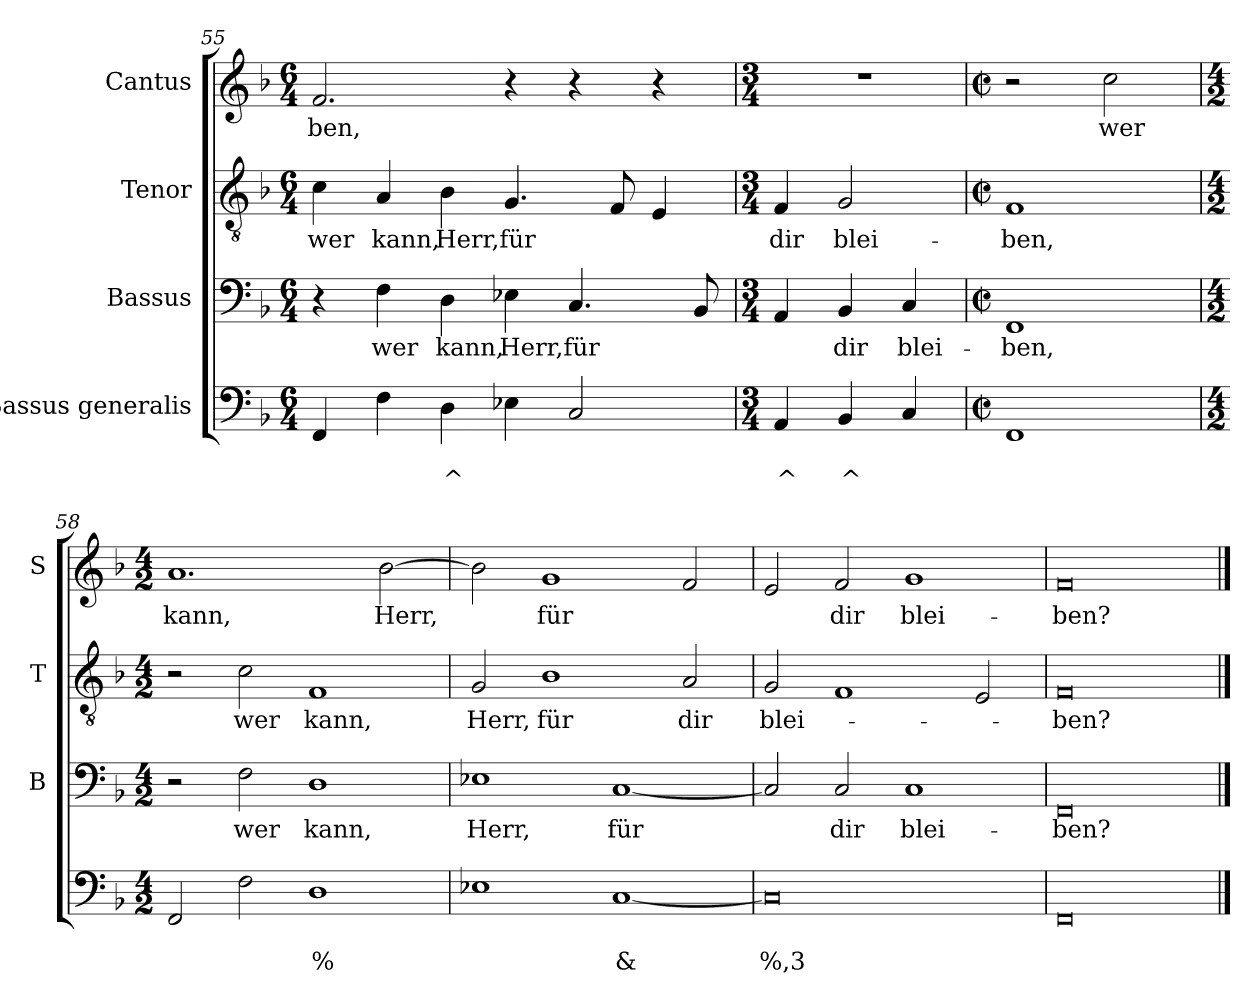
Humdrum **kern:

**kern	**text	**text	**kern	**text	**kern	**text	**kern	**text
*part4	*part4	*part4	*part3	*part3	*part2	*part2	*part1	*part1
*staff4	*staff4	*staff4	*staff3	*staff3	*staff2	*staff2	*staff1	*staff1
*I"Bassus generalis	*	*	*I"Bassus	*	*I"Tenor	*	*I"Cantus	*
*	*	*	*I'B	*	*I'T	*	*I'S	*
*clefF4	*	*	*clefF4	*	*clefGv2	*	*clefG2	*
*k[b-]	*	*	*k[b-]	*	*k[b-]	*	*k[b-]	*
*F:	*	*	*F:	*	*F:	*	*F:	*
*M6/4	*	*	*M6/4	*	*M6/4	*	*M6/4	*
=55	=55	=55	=55	=55	=55	=55	=55	=55
!	!	!	!	!	!	!LO:LY:b	!	!LO:LY:b
4FF/	.	.	4r	.	4c\	wer	2.f/	-ben,
!	!	!	!	!LO:LY:b	!	!LO:LY:b	!	!
4F\	.	.	4F\	wer	4A/	kann,	.	.
!	!	!LO:LY:b	!	!LO:LY:b	!	!LO:LY:b	!	!
4D\	.	^	4D\	kann,	4B-\	Herr,	.	.
!	!	!	!	!LO:LY:b	!	!LO:LY:b	!	!
4E-X\	.	.	4E-X\	Herr,	4.G/	für	4r	.
!	!	!	!	!LO:LY:b	!	!	!	!
2C/	.	.	4.C/	für	.	.	4r	.
.	.	.	.	.	8F/	.	.	.
.	.	.	.	.	4E/	.	4r	.
.	.	.	8BB-/	.	.	.	.	.
=56	=56	=56	=56	=56	=56	=56	=56	=56
*M3/4	*	*	*M3/4	*	*M3/4	*	*M3/4	*
!	!	!LO:LY:b	!	!	!	!LO:LY:b	!	!
4AA/	.	^	4AA/	.	4F/	dir	2.r	.
!	!	!LO:LY:b	!	!LO:LY:b	!	!LO:LY:b	!	!
4BB-/	.	^	4BB-/	dir	2G/	blei-	.	.
!	!	!	!	!LO:LY:b	!	!	!	!
4C/	.	.	4C/	blei-	.	.	.	.
!!LO:LB:g=z
=57	=57	=57	=57	=57	=57	=57	=57	=57
*M2/2	*	*	*M2/2	*	*M2/2	*	*M2/2	*
*met(c|)	*	*	*met(c|)	*	*met(c|)	*	*met(c|)	*
!	!	!	!	!LO:LY:b	!	!LO:LY:b	!	!
1FF	.	.	1FF	-ben,	1F	-ben,	2r	.
!	!	!	!	!	!	!	!	!LO:LY:b
.	.	.	.	.	.	.	2cc\	wer
=58	=58	=58	=58	=58	=58	=58	=58	=58
*M4/2	*	*	*M4/2	*	*M4/2	*	*M4/2	*
*^	*	*	*	*	*	*	*	*
!	!	!	!	!	!	!	!	!	!LO:LY:b
2FF/	2ryy	.	.	2r	.	2r	.	1.a	kann,
!	!	!	!	!	!LO:LY:b	!	!LO:LY:b	!	!
2F\	2ryy	.	.	2F\	wer	2c\	wer	.	.
!	!	!	!LO:LY:b	!	!LO:LY:b	!	!LO:LY:b	!	!
1D	2ryy	.	%	1D	kann,	1F	kann,	.	.
!	!	!	!LO:LY:b	!	!	!	!	!	!LO:LY:b
.	2ryy	.	^	.	.	.	.	[2b-\	Herr,
=59	=59	=59	=59	=59	=59	=59	=59	=59	=59
!	!	!	!	!	!LO:LY:b	!	!LO:LY:b	!	!
1E-X	2ryy	.	.	1E-X	Herr,	2G/	Herr,	2b-\]	.
!	!	!	!	!	!	!	!LO:LY:b	!	!LO:LY:b
.	2ryy	.	.	.	.	1B-	für	1g	für
!	!	!	!LO:LY:b	!	!LO:LY:b	!	!	!	!
[1C	2ryy	.	&	[1C	für	.	.	.	.
!	!	!	!LO:LY:b	!	!	!	!LO:LY:b	!	!
.	2ryy	.	^	.	.	2A/	dir	2f/	.
=60	=60	=60	=60	=60	=60	=60	=60	=60	=60
!	!	!	!LO:LY:b	!	!	!	!LO:LY:b	!	!
0C]	2ryy	.	%,3	2C/]	.	2G/	blei-	2e/	.
!	!	!	!LO:LY:b	!	!LO:LY:b	!	!	!	!LO:LY:b
.	2ryy	.	^,4	2C/	dir	1F	.	2f/	dir
!	!	!	!LO:LY:b	!	!LO:LY:b	!	!	!	!LO:LY:b
.	2ryy	.	%,4	1C	blei-	.	.	1g	blei-
!	!	!	!LO:LY:b	!	!	!	!	!	!
.	2ryy	.	3	.	.	2E/	.	.	.
=61	=61	=61	=61	=61	=61	=61	=61	=61	=61
!	!	!	!	!	!LO:LY:b	!	!LO:LY:b	!	!LO:LY:b
*v	*v	*	*	*	*	*	*	*	*
0FF	.	.	0FF	-ben?	0F	-ben?	0f	-ben?
==	==	==	==	==	==	==	==	==
*-	*-	*-	*-	*-	*-	*-	*-	*-
